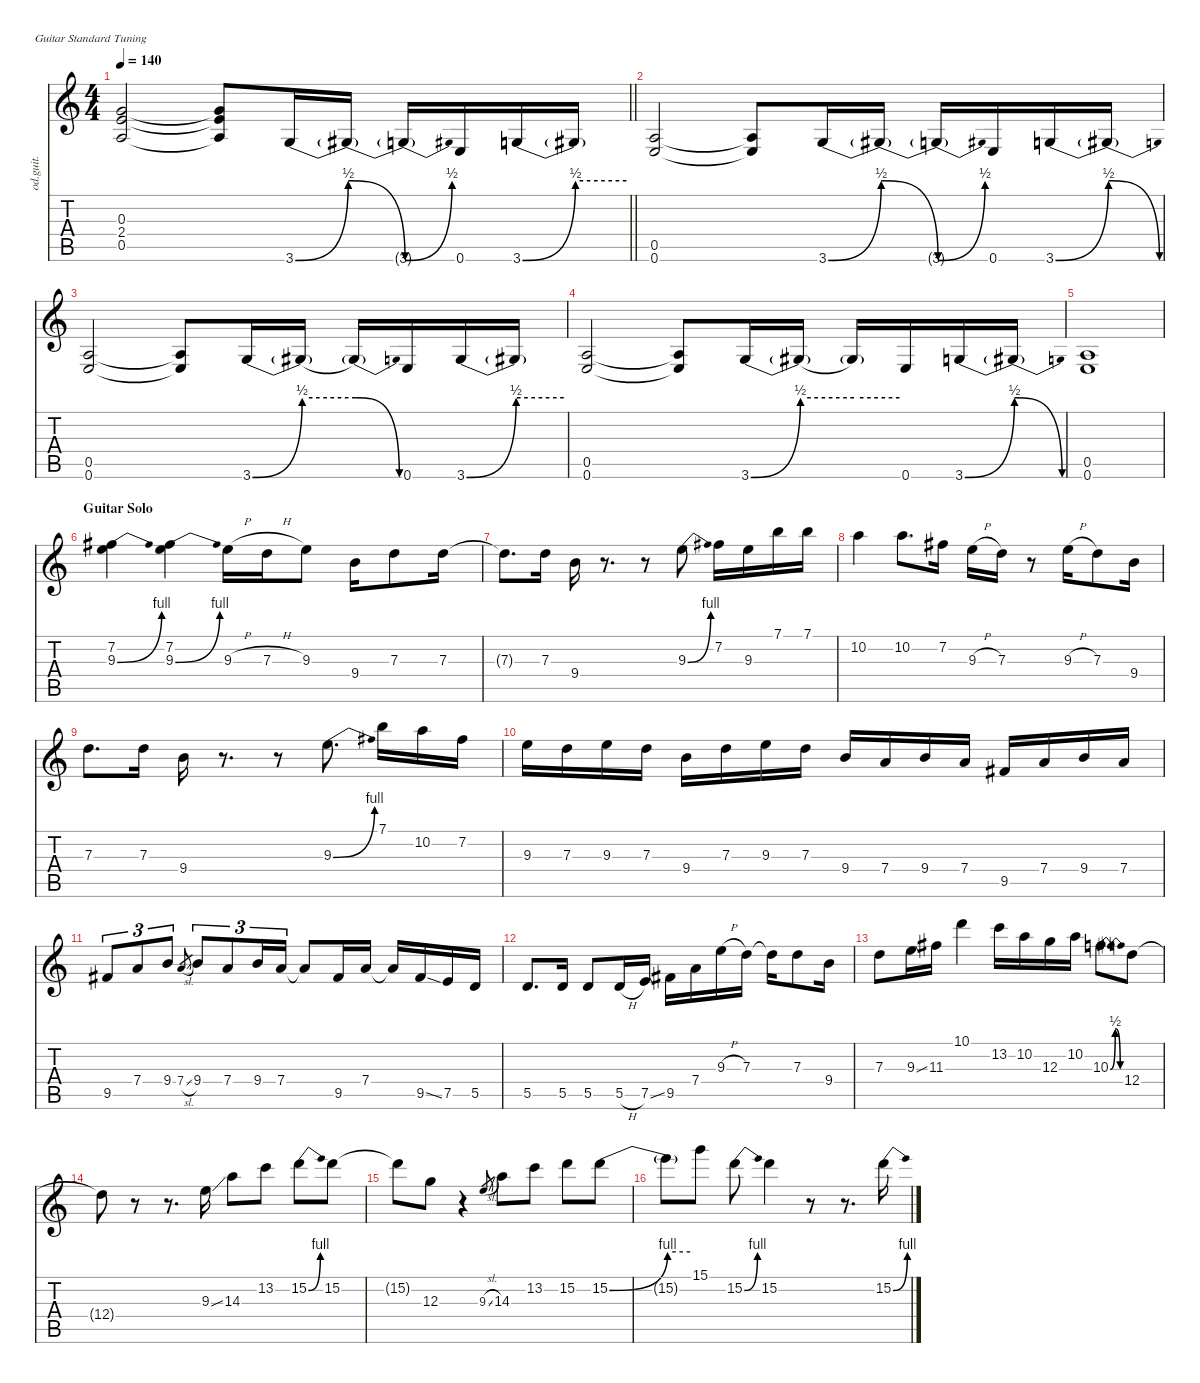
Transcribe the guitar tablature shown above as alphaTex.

\defaultSystemsLayout 4
\hideDynamics
\bracketExtendMode nobrackets
\otherSystemsTrackNameOrientation horizontal
\track ("Guitar I" "od.guit.") {defaultSystemsLayout 4 instrument overdrivenguitar}
\staff {score tabs}
\tuning (E4 B3 G3 D3 A2 E2)
\ts (4 4)
\tempo 140
\clef g2
\barLineRight lightlight
\ks c
(0.3 2.4 0.5).2{dy f beam Up} (0.3{t} 2.4{t} 0.5{t}).8{beam Up} 3.6{be (bend 0 0 60 2)}.16{beam Up} 3.6{be (release 0 2 60 0) t}.16{beam Up} 3.6{be (bend 0 0 60 2) t}.16{beam Up} 0.6.16{beam Up} 3.6{be (bend 0 0 60 2)}.16{beam Up} 3.6{be (hold 0 2 60 2) t}.16{beam Up} |
(0.5 0.6).2{beam Up} (0.5{t} 0.6{t}).8{beam Up} 3.6{be (bend 0 0 60 2)}.16{beam Up} 3.6{be (release 0 2 60 0) t}.16{beam Up} 3.6{be (bend 0 0 60 2) t}.16{beam Up} 0.6.16{beam Up} 3.6{be (bend 0 0 60 2)}.16{beam Up} 3.6{be (release 0 2 60 0) t}.16{beam Up} |
(0.5 0.6).2{beam Up} (0.5{t} 0.6{t}).8{beam Up} 3.6{be (bend 0 0 60 2)}.16{beam Up} 3.6{be (hold 0 2 60 2) t}.16{beam Up} 3.6{be (release 0 2 60 0) t}.16{beam Up} 0.6.16{beam Up} 3.6{be (bend 0 0 60 2)}.16{beam Up} 3.6{be (hold 0 2 60 2) t}.16{beam Up} |
(0.5 0.6).2{beam Up} (0.5{t} 0.6{t}).8{beam Up} 3.6{be (bend 0 0 60 2)}.16{beam Up} 3.6{be (hold 0 2 60 2) t}.16{beam Up} 3.6{be (hold 0 2 60 2) t}.16{beam Up} 0.6.16{beam Up} 3.6{be (bend 0 0 60 2)}.16{beam Up} 3.6{be (release 0 2 60 0) t}.16{beam Up} |
(0.5 0.6).1{beam Up} |
\section ("" "Guitar Solo")
(7.2{acc #} 9.3{be (bend 0 0 30 4)}).4{beam Down} (7.2{acc #} 9.3{be (bend 0 0 30 4)}).4{beam Down} 9.3{h}.16{beam Down} 7.3{h}.16{beam Down} 9.3.8{beam Down} 9.4.16{beam Down} 7.3.8{beam Down} 7.3.16{beam Down} |
7.3{t}.8{d beam Down} 7.3.16{beam Down} 9.4.16{beam Down} r.8{d beam Down} r.8{beam Down} 9.3{be (bend 4.8 0 28.2 4)}.8{beam Down} 7.2{acc #}.16{beam Down} 9.3.16{beam Down} 7.1.16{beam Down} 7.1.16{beam Down} |
10.2.4{beam Down} 10.2.8{d beam Down} 7.2{acc #}.16{beam Down} 9.3{h}.16{beam Down} 7.3.16{beam Down} r.8{beam Down} 9.3{h}.16{beam Down} 7.3.8{beam Down} 9.4.16{beam Down} |
7.3.8{d beam Down} 7.3.16{beam Down} 9.4.16{beam Down} r.8{d beam Down} r.8{beam Down} 9.3{be (bend 1.7999999999999998 0 15 4)}.8{d beam Down} 7.1.16{beam Down} 10.2.16{beam Down} 7.2{acc #}.16{beam Down} |
9.3.16{beam Down} 7.3.16{beam Down} 9.3.16{beam Down} 7.3.16{beam Down} 9.4.16{beam Down} 7.3.16{beam Down} 9.3.16{beam Down} 7.3.16{beam Down} 9.4.16{beam Up} 7.4.16{beam Up} 9.4.16{beam Up} 7.4.16{beam Up} 9.5{acc #}.16{beam Up} 7.4.16{beam Up} 9.4.16{beam Up} 7.4.16{beam Up} |
9.5{acc #}.8{tu (3 2) beam Up} 7.4.8{tu (3 2) beam Up} 9.4.8{tu (3 2) beam Up} 7.4{sl}.8{gr dy mf beam Up} 9.4.8{tu (3 2) dy f beam Up} 7.4.8{tu (3 2) beam Up} 9.4.16{tu (3 2) beam Up} 7.4.16{tu (3 2) beam Up} 7.4{t}.8{beam Up} 9.5{acc #}.16{beam Up} 7.4.16{beam Up} 7.4{t}.16{beam Up} 9.5{ss acc #}.16{beam Up} 7.5.16{beam Up} 5.5.16{beam Up} |
5.5.8{d beam Up} 5.5.16{beam Up} 5.5.8{beam Up} 5.5{h}.16{beam Up} 7.5{ss}.16{beam Up} 9.5{acc #}.16{beam Down} 7.4.16{beam Down} 9.3{h}.16{beam Down} 7.3.16{beam Down} 7.3{t}.16{beam Down} 7.3.8{beam Down} 9.4.16{beam Down} |
7.3.8{beam Down} 9.3{ss}.16{beam Down} 11.3{acc #}.16{beam Down} 10.1.4{beam Down} 13.2.16{beam Down} 10.2.16{beam Down} 12.3.16{beam Down} 10.2.16{beam Down} 10.3{be (bendrelease 1.2 0 10.2 2 20.4 2 30 0)}.8{beam Down} 12.4.8{beam Down} |
12.4{t}.8{beam Down} r.8{beam Down} r.8{d beam Down} 9.3{ss}.16{beam Down} 14.3.8{beam Down} 13.2.8{beam Down} 15.2{be (bend 0 0 30 4)}.8{beam Down} 15.2.8{beam Down} |
15.2{t}.8{beam Down} 12.3.8{beam Down} r.4{beam Down} 9.3{sl}.8{gr dy mf beam Up} 14.3.8{dy f beam Down} 13.2.8{beam Down} 15.2.8{beam Down} 15.2{be (bend 0 0 60 4)}.8{beam Down} |
15.2{be (hold 0 4 60 4) t}.8{beam Down} 15.1.8{beam Down} 15.2{be (bend 0 0 30 4)}.8{beam Down} 15.2.4{beam Down} r.8{beam Down} r.8{d beam Down} 15.2{be (bend 0 0 60 4)}.16{beam Down}
